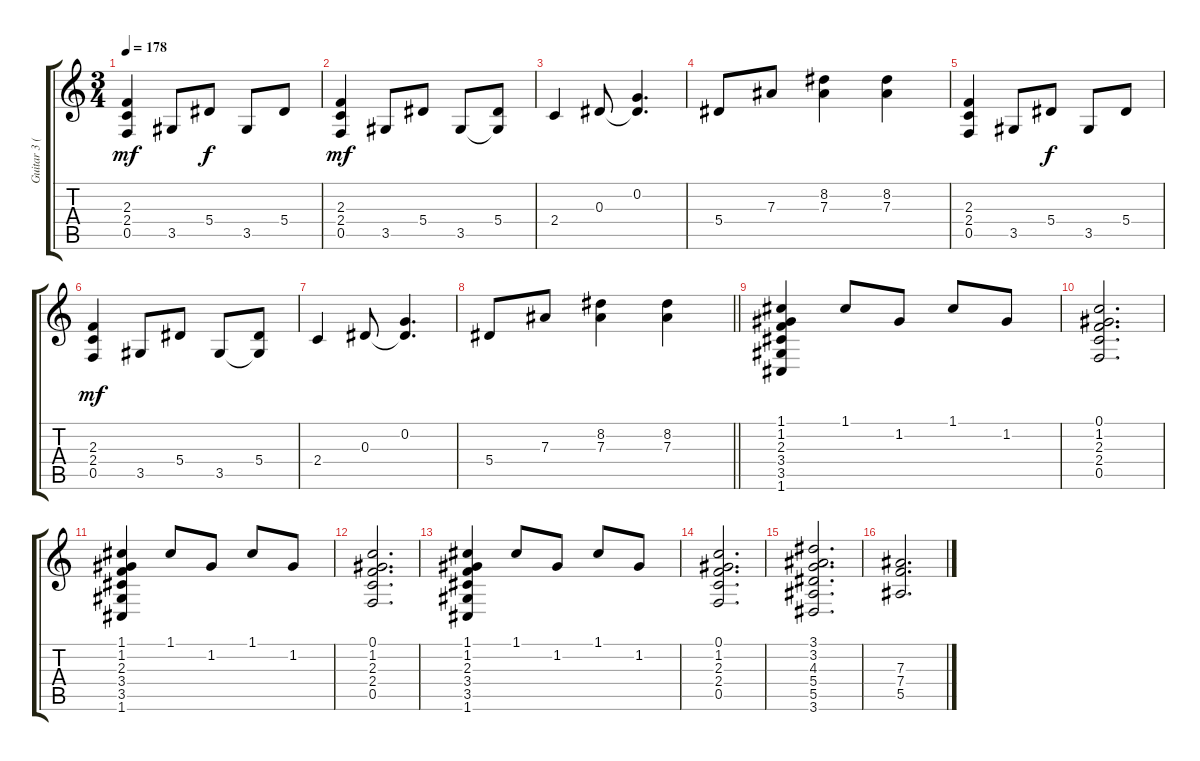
\track ("Guitar 3 (Rhytm)" "Guitar 3 (") {instrument distortionguitar}
\staff {score tabs}
\tuning (C4 G3 Eb3 Bb2 F2 C2) {hide}
\ts (3 4)
\tempo 178
\clef g2
\ks c
(2.3 2.4 0.5).4{dy mf} 3.5.8 5.4.8{dy f} 3.5.8 5.4.8 |
(2.3 2.4 0.5).4{dy mf} 3.5.8 5.4.8 3.5.8 (5.4 3.5{t}).8 |
2.4.4 0.3.8 (0.2 0.3{t}).4{d} |
5.4.8 7.3.8 (8.2 7.3).4 (8.2 7.3).4 |
(2.3 2.4 0.5).4 3.5.8 5.4.8{dy f} 3.5.8 5.4.8 |
(2.3 2.4 0.5).4{dy mf} 3.5.8 5.4.8 3.5.8 (5.4 3.5{t}).8 |
2.4.4 0.3.8 (0.2 0.3{t}).4{d} |
\barLineRight lightlight
5.4.8 7.3.8 (8.2 7.3).4 (8.2 7.3).4 |
(1.1 1.2 2.3 3.4 3.5 1.6).4{balance 8} 1.1.8 1.2.8 1.1.8 1.2.8 |
(0.1 1.2 2.3 2.4 0.5).2{d} |
(1.1 1.2 2.3 3.4 3.5 1.6).4 1.1.8 1.2.8 1.1.8 1.2.8 |
(0.1 1.2 2.3 2.4 0.5).2{d} |
(1.1 1.2 2.3 3.4 3.5 1.6).4 1.1.8 1.2.8 1.1.8 1.2.8 |
(0.1 1.2 2.3 2.4 0.5).2{d} |
(3.1 3.2 4.3 5.4 5.5 3.6).2{d} |
(7.3 7.4 5.5).2{d}
